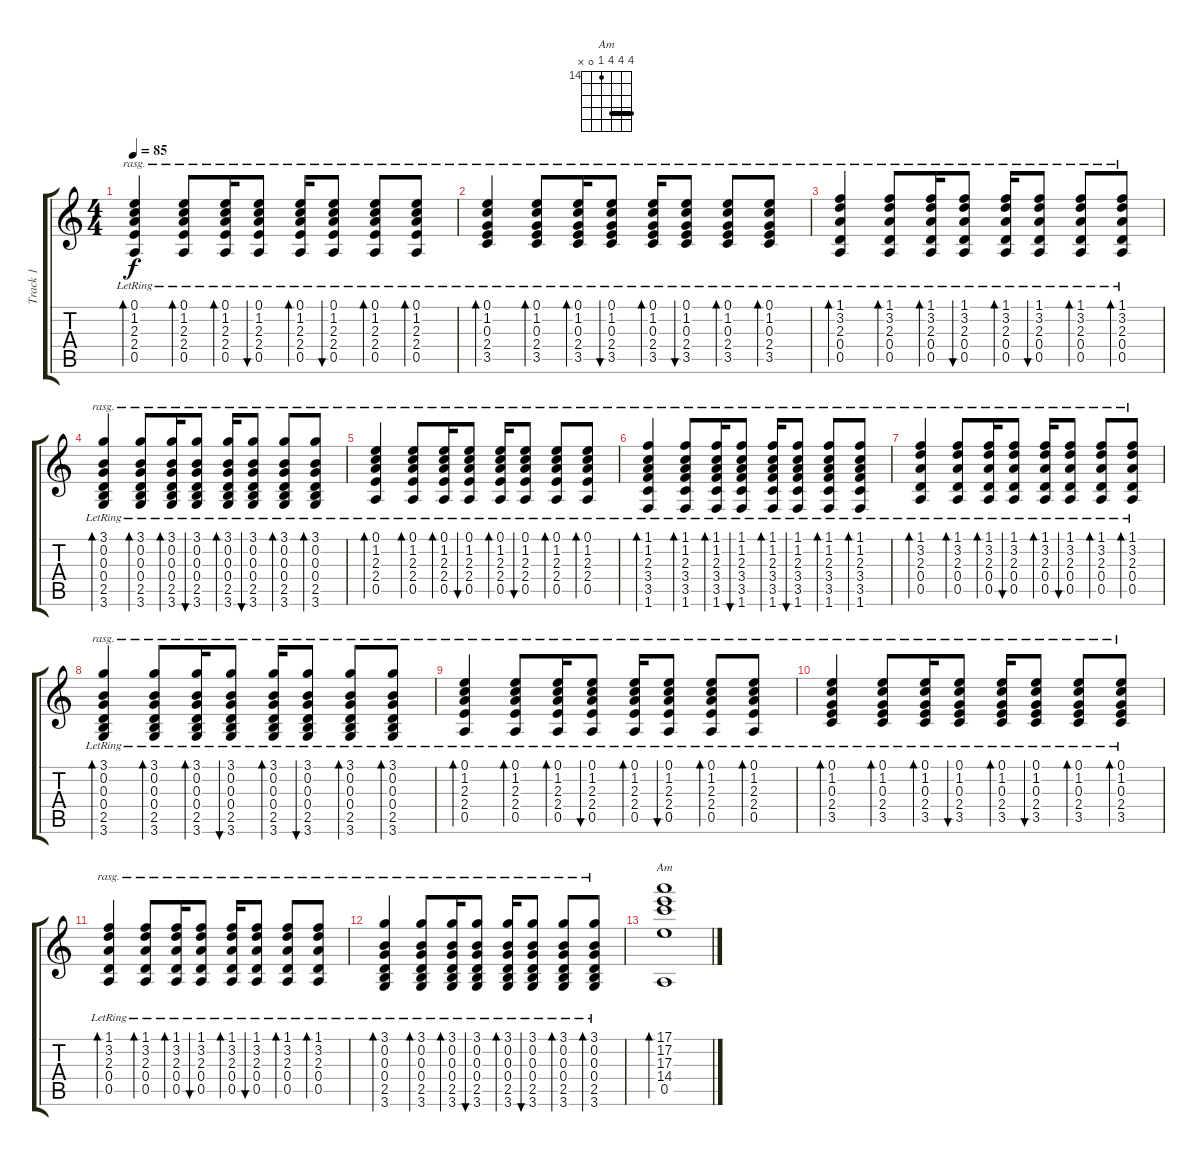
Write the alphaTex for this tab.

\track ("Track 1" "Track 1") {instrument acousticguitarsteel}
\staff {score tabs}
\tuning (E4 B3 G3 D3 A2 E2) {hide}
\chord ("Am" 17 17 17 14 0 x) {firstfret 14 barre 17}
\ts (4 4)
\tempo 85
\clef g2
\ks c
(0.1{lr} 1.2{lr} 2.3{lr} 2.4{lr} 0.5{lr}).4{bd 30 rasg ii dy f} (0.1{lr} 1.2{lr} 2.3{lr} 2.4{lr} 0.5{lr}).8{bd 30 rasg ii} (0.1{lr} 1.2{lr} 2.3{lr} 2.4{lr} 0.5).16{bd 30 rasg ii} (0.1{lr} 1.2{lr} 2.3{lr} 2.4{lr} 0.5).8{bu 60 rasg ii} (0.1{lr} 1.2{lr} 2.3{lr} 2.4{lr} 0.5).16{bd 30 rasg ii} (0.1{lr} 1.2{lr} 2.3{lr} 2.4{lr} 0.5).8{bu 60 rasg ii} (0.1{lr} 1.2{lr} 2.3{lr} 2.4{lr} 0.5{lr}).8{bd 30 rasg ii} (0.1{lr} 1.2{lr} 2.3{lr} 2.4{lr} 0.5).8{bd 30 rasg ii} |
(0.1{lr} 1.2{lr} 0.3{lr} 2.4{lr} 3.5{lr}).4{bd 30 rasg ii} (0.1{lr} 1.2{lr} 0.3{lr} 2.4{lr} 3.5{lr}).8{bd 30 rasg ii} (0.1{lr} 1.2{lr} 0.3{lr} 2.4{lr} 3.5).16{bd 30 rasg ii} (0.1{lr} 1.2{lr} 0.3{lr} 2.4{lr} 3.5).8{bu 60 rasg ii} (0.1{lr} 1.2{lr} 0.3{lr} 2.4{lr} 3.5).16{bd 30 rasg ii} (0.1{lr} 1.2{lr} 0.3{lr} 2.4{lr} 3.5).8{bu 60 rasg ii} (0.1{lr} 1.2{lr} 0.3{lr} 2.4{lr} 3.5{lr}).8{bd 30 rasg ii} (0.1{lr} 1.2{lr} 0.3{lr} 2.4{lr} 3.5).8{bd 30 rasg ii} |
(1.1{lr} 3.2{lr} 2.3{lr} 0.4{lr} 0.5{lr}).4{bd 30 rasg ii} (1.1{lr} 3.2{lr} 2.3{lr} 0.4{lr} 0.5{lr}).8{bd 30 rasg ii} (1.1{lr} 3.2{lr} 2.3{lr} 0.4{lr} 0.5).16{bd 30 rasg ii} (1.1{lr} 3.2{lr} 2.3{lr} 0.4{lr} 0.5).8{bu 60 rasg ii} (1.1{lr} 3.2{lr} 2.3{lr} 0.4{lr} 0.5).16{bd 30 rasg ii} (1.1{lr} 3.2{lr} 2.3{lr} 0.4{lr} 0.5).8{bu 60 rasg ii} (1.1{lr} 3.2{lr} 2.3{lr} 0.4{lr} 0.5{lr}).8{bd 30 rasg ii} (1.1{lr} 3.2{lr} 2.3{lr} 0.4{lr} 0.5).8{bd 30 rasg ii} |
(3.1{lr} 0.2{lr} 0.3{lr} 0.4{lr} 2.5{lr} 3.6).4{bd 30 rasg ii} (3.1{lr} 0.2{lr} 0.3{lr} 0.4{lr} 2.5{lr} 3.6).8{bd 30 rasg ii} (3.1{lr} 0.2{lr} 0.3{lr} 0.4{lr} 2.5 3.6).16{bd 30 rasg ii} (3.1{lr} 0.2{lr} 0.3{lr} 0.4{lr} 2.5 3.6).8{bu 60 rasg ii} (3.1{lr} 0.2{lr} 0.3{lr} 0.4{lr} 2.5 3.6).16{bd 30 rasg ii} (3.1{lr} 0.2{lr} 0.3{lr} 0.4{lr} 2.5 3.6).8{bu 60 rasg ii} (3.1{lr} 0.2{lr} 0.3{lr} 0.4{lr} 2.5{lr} 3.6).8{bd 30 rasg ii} (3.1{lr} 0.2{lr} 0.3{lr} 0.4{lr} 2.5 3.6).8{bd 30 rasg ii} |
(0.1{lr} 1.2{lr} 2.3{lr} 2.4{lr} 0.5{lr}).4{bd 30 rasg ii} (0.1{lr} 1.2{lr} 2.3{lr} 2.4{lr} 0.5{lr}).8{bd 30 rasg ii} (0.1{lr} 1.2{lr} 2.3{lr} 2.4{lr} 0.5).16{bd 30 rasg ii} (0.1{lr} 1.2{lr} 2.3{lr} 2.4{lr} 0.5).8{bu 60 rasg ii} (0.1{lr} 1.2{lr} 2.3{lr} 2.4{lr} 0.5).16{bd 30 rasg ii} (0.1{lr} 1.2{lr} 2.3{lr} 2.4{lr} 0.5).8{bu 60 rasg ii} (0.1{lr} 1.2{lr} 2.3{lr} 2.4{lr} 0.5{lr}).8{bd 30 rasg ii} (0.1{lr} 1.2{lr} 2.3{lr} 2.4{lr} 0.5).8{bd 30 rasg ii} |
(1.1{lr} 1.2{lr} 2.3{lr} 3.4{lr} 3.5{lr} 1.6).4{bd 30 rasg ii} (1.1{lr} 1.2{lr} 2.3{lr} 3.4{lr} 3.5{lr} 1.6).8{bd 30 rasg ii} (1.1{lr} 1.2{lr} 2.3{lr} 3.4{lr} 3.5 1.6).16{bd 30 rasg ii} (1.1{lr} 1.2{lr} 2.3{lr} 3.4{lr} 3.5 1.6).8{bu 60 rasg ii} (1.1{lr} 1.2{lr} 2.3{lr} 3.4{lr} 3.5 1.6).16{bd 30 rasg ii} (1.1{lr} 1.2{lr} 2.3{lr} 3.4{lr} 3.5 1.6).8{bu 60 rasg ii} (1.1{lr} 1.2{lr} 2.3{lr} 3.4{lr} 3.5{lr} 1.6).8{bd 30 rasg ii} (1.1{lr} 1.2{lr} 2.3{lr} 3.4{lr} 3.5 1.6).8{bd 30 rasg ii} |
(1.1{lr} 3.2{lr} 2.3{lr} 0.4{lr} 0.5{lr}).4{bd 30 rasg ii} (1.1{lr} 3.2{lr} 2.3{lr} 0.4{lr} 0.5{lr}).8{bd 30 rasg ii} (1.1{lr} 3.2{lr} 2.3{lr} 0.4{lr} 0.5).16{bd 30 rasg ii} (1.1{lr} 3.2{lr} 2.3{lr} 0.4{lr} 0.5).8{bu 60 rasg ii} (1.1{lr} 3.2{lr} 2.3{lr} 0.4{lr} 0.5).16{bd 30 rasg ii} (1.1{lr} 3.2{lr} 2.3{lr} 0.4{lr} 0.5).8{bu 60 rasg ii} (1.1{lr} 3.2{lr} 2.3{lr} 0.4{lr} 0.5{lr}).8{bd 30 rasg ii} (1.1{lr} 3.2{lr} 2.3{lr} 0.4{lr} 0.5).8{bd 30 rasg ii} |
(3.1{lr} 0.2{lr} 0.3{lr} 0.4{lr} 2.5{lr} 3.6).4{bd 30 rasg ii} (3.1{lr} 0.2{lr} 0.3{lr} 0.4{lr} 2.5{lr} 3.6).8{bd 30 rasg ii} (3.1{lr} 0.2{lr} 0.3{lr} 0.4{lr} 2.5 3.6).16{bd 30 rasg ii} (3.1{lr} 0.2{lr} 0.3{lr} 0.4{lr} 2.5 3.6).8{bu 60 rasg ii} (3.1{lr} 0.2{lr} 0.3{lr} 0.4{lr} 2.5 3.6).16{bd 30 rasg ii} (3.1{lr} 0.2{lr} 0.3{lr} 0.4{lr} 2.5 3.6).8{bu 60 rasg ii} (3.1{lr} 0.2{lr} 0.3{lr} 0.4{lr} 2.5{lr} 3.6).8{bd 30 rasg ii} (3.1{lr} 0.2{lr} 0.3{lr} 0.4{lr} 2.5 3.6).8{bd 30 rasg ii} |
(0.1{lr} 1.2{lr} 2.3{lr} 2.4{lr} 0.5{lr}).4{bd 30 rasg ii} (0.1{lr} 1.2{lr} 2.3{lr} 2.4{lr} 0.5{lr}).8{bd 30 rasg ii} (0.1{lr} 1.2{lr} 2.3{lr} 2.4{lr} 0.5).16{bd 30 rasg ii} (0.1{lr} 1.2{lr} 2.3{lr} 2.4{lr} 0.5).8{bu 60 rasg ii} (0.1{lr} 1.2{lr} 2.3{lr} 2.4{lr} 0.5).16{bd 30 rasg ii} (0.1{lr} 1.2{lr} 2.3{lr} 2.4{lr} 0.5).8{bu 60 rasg ii} (0.1{lr} 1.2{lr} 2.3{lr} 2.4{lr} 0.5{lr}).8{bd 30 rasg ii} (0.1{lr} 1.2{lr} 2.3{lr} 2.4{lr} 0.5).8{bd 30 rasg ii} |
(0.1{lr} 1.2{lr} 0.3{lr} 2.4{lr} 3.5{lr}).4{bd 30 rasg ii} (0.1{lr} 1.2{lr} 0.3{lr} 2.4{lr} 3.5{lr}).8{bd 30 rasg ii} (0.1{lr} 1.2{lr} 0.3{lr} 2.4{lr} 3.5).16{bd 30 rasg ii} (0.1{lr} 1.2{lr} 0.3{lr} 2.4{lr} 3.5).8{bu 60 rasg ii} (0.1{lr} 1.2{lr} 0.3{lr} 2.4{lr} 3.5).16{bd 30 rasg ii} (0.1{lr} 1.2{lr} 0.3{lr} 2.4{lr} 3.5).8{bu 60 rasg ii} (0.1{lr} 1.2{lr} 0.3{lr} 2.4{lr} 3.5{lr}).8{bd 30 rasg ii} (0.1{lr} 1.2{lr} 0.3{lr} 2.4{lr} 3.5).8{bd 30 rasg ii} |
(1.1{lr} 3.2{lr} 2.3{lr} 0.4{lr} 0.5{lr}).4{bd 30 rasg ii} (1.1{lr} 3.2{lr} 2.3{lr} 0.4{lr} 0.5{lr}).8{bd 30 rasg ii} (1.1{lr} 3.2{lr} 2.3{lr} 0.4{lr} 0.5).16{bd 30 rasg ii} (1.1{lr} 3.2{lr} 2.3{lr} 0.4{lr} 0.5).8{bu 60 rasg ii} (1.1{lr} 3.2{lr} 2.3{lr} 0.4{lr} 0.5).16{bd 30 rasg ii} (1.1{lr} 3.2{lr} 2.3{lr} 0.4{lr} 0.5).8{bu 60 rasg ii} (1.1{lr} 3.2{lr} 2.3{lr} 0.4{lr} 0.5{lr}).8{bd 30 rasg ii} (1.1{lr} 3.2{lr} 2.3{lr} 0.4{lr} 0.5).8{bd 30 rasg ii} |
(3.1{lr} 0.2{lr} 0.3{lr} 0.4{lr} 2.5{lr} 3.6).4{bd 30 rasg ii} (3.1{lr} 0.2{lr} 0.3{lr} 0.4{lr} 2.5{lr} 3.6).8{bd 30 rasg ii} (3.1{lr} 0.2{lr} 0.3{lr} 0.4{lr} 2.5 3.6).16{bd 30 rasg ii} (3.1{lr} 0.2{lr} 0.3{lr} 0.4{lr} 2.5 3.6).8{bu 60 rasg ii} (3.1{lr} 0.2{lr} 0.3{lr} 0.4{lr} 2.5 3.6).16{bd 30 rasg ii} (3.1{lr} 0.2{lr} 0.3{lr} 0.4{lr} 2.5 3.6).8{bu 60 rasg ii} (3.1{lr} 0.2{lr} 0.3{lr} 0.4{lr} 2.5{lr} 3.6).8{bd 30 rasg ii} (3.1{lr} 0.2{lr} 0.3{lr} 0.4{lr} 2.5 3.6).8{bd 30 rasg ii} |
(17.1 17.2 17.3 14.4 0.5).1{bd 240 ch "Am"}
